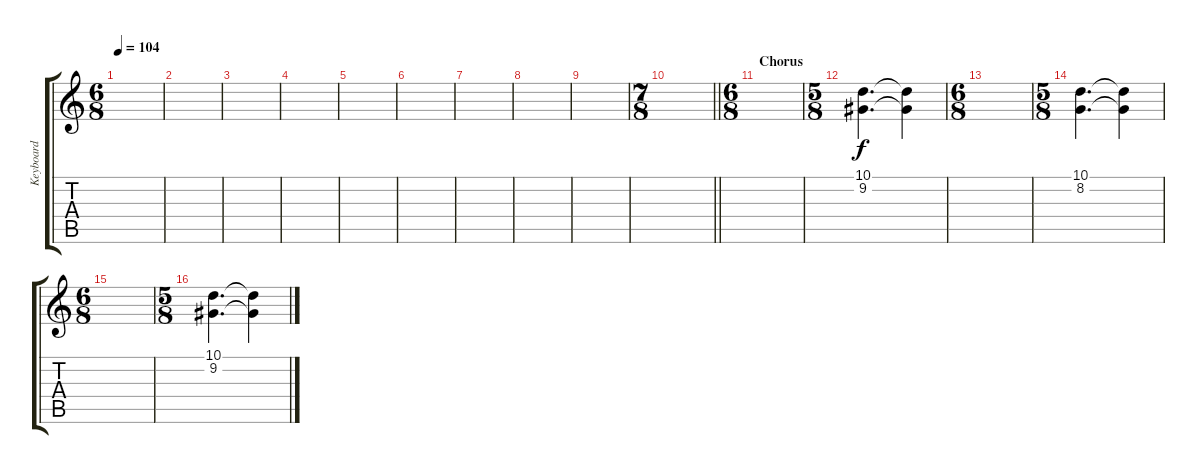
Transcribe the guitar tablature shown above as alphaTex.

\track ("Keyboard" "Keyboard") {instrument electricpiano2}
\staff {score tabs}
\tuning (E4 B3 G3 D3 A2 E2) {hide}
\ts (6 8)
\tempo 104
\clef g2
\ks c
|
|
|
|
|
|
|
|
|
\ts (7 8)
\barLineRight lightlight
|
\ts (6 8)
\section ("" "Chorus")
|
\ts (5 8)
(10.1 9.2).4{d} (10.1{t} 9.2{t}).4 |
\ts (6 8)
|
\ts (5 8)
(10.1 8.2).4{d} (10.1{t} 8.2{t}).4 |
\ts (6 8)
|
\ts (5 8)
(10.1 9.2).4{d} (10.1{t} 9.2{t}).4
